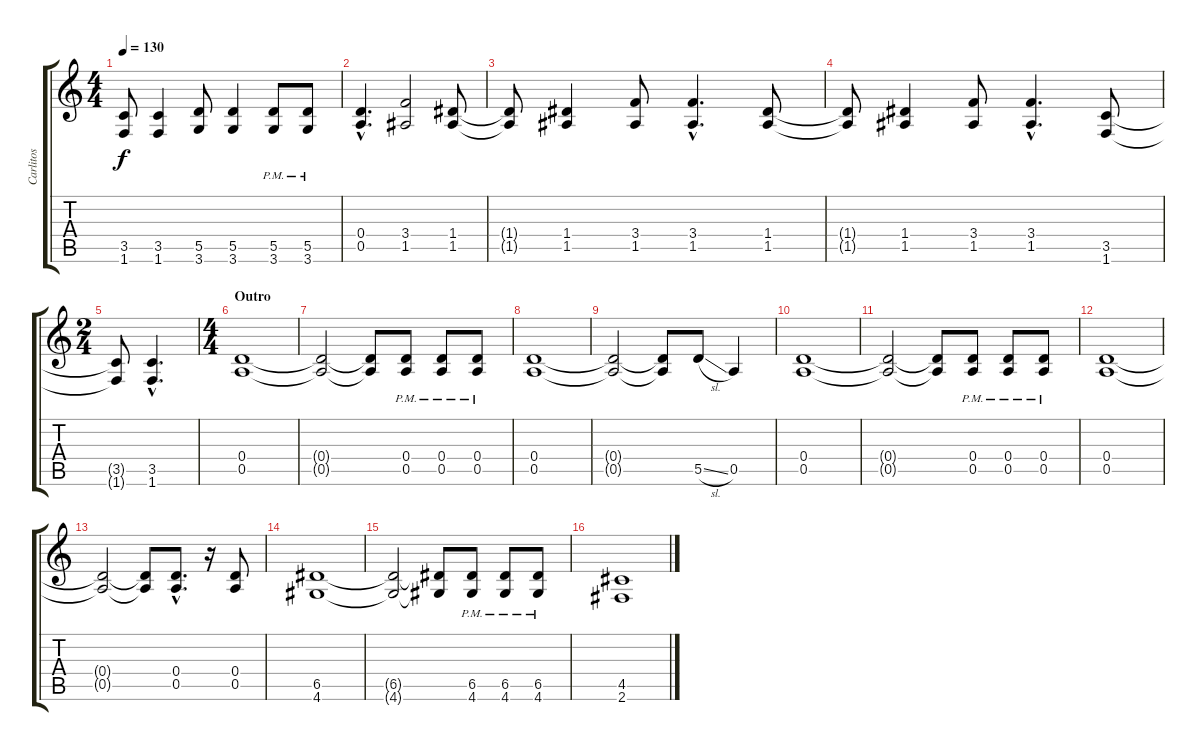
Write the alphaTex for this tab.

\track ("Carlitos" "Carlitos") {instrument distortionguitar}
\staff {score tabs}
\tuning (E4 B3 G3 D3 A2 E2) {hide}
\ts (4 4)
\tempo 130
\clef g2
\ks c
(3.5{t} 1.6{t}).8{dy f} (3.5 1.6).4 (5.5 3.6).8 (5.5 3.6).4 (5.5{pm} 3.6{pm}).8 (5.5{pm} 3.6{pm}).8 |
(0.4{hac} 0.5{hac}).4{d} (3.4 1.5).2 (1.4 1.5).8 |
(1.4{t} 1.5{t}).8 (1.4 1.5).4 (3.4 1.5).8 (3.4{hac} 1.5{hac}).4{d} (1.4 1.5).8 |
(1.4{t} 1.5{t}).8 (1.4 1.5).4 (3.4 1.5).8 (3.4{hac} 1.5{hac}).4{d} (3.5 1.6).8 |
\ts (2 4)
(3.5{t} 1.6{t}).8 (3.5{hac} 1.6{hac}).4{d} |
\ts (4 4)
\section ("" "Outro")
(0.4 0.5).1{volume 12} |
(0.4{t} 0.5{t}).2 (0.4{t} 0.5{t}).8 (0.4{pm} 0.5{pm}).8 (0.4{pm} 0.5{pm}).8 (0.4{pm} 0.5{pm}).8 |
(0.4 0.5).1 |
(0.4{t} 0.5{t}).2 (0.4{t} 0.5{t}).8 5.5{sl}.8 0.5.4 |
(0.4 0.5).1 |
(0.4{t} 0.5{t}).2 (0.4{t} 0.5{t}).8 (0.4{pm} 0.5{pm}).8 (0.4{pm} 0.5{pm}).8 (0.4{pm} 0.5{pm}).8 |
(0.4 0.5).1 |
(0.4{t} 0.5{t}).2 (0.4{t} 0.5{t}).8 (0.4{hac} 0.5{hac}).8{d} r.16 (0.4 0.5).8 |
(6.5 4.6).1 |
(6.5{t} 4.6{t}).2 (6.5{t} 4.6{t}).8 (6.5{pm} 4.6{pm}).8 (6.5{pm} 4.6{pm}).8 (6.5{pm} 4.6{pm}).8 |
(4.5 2.6).1
